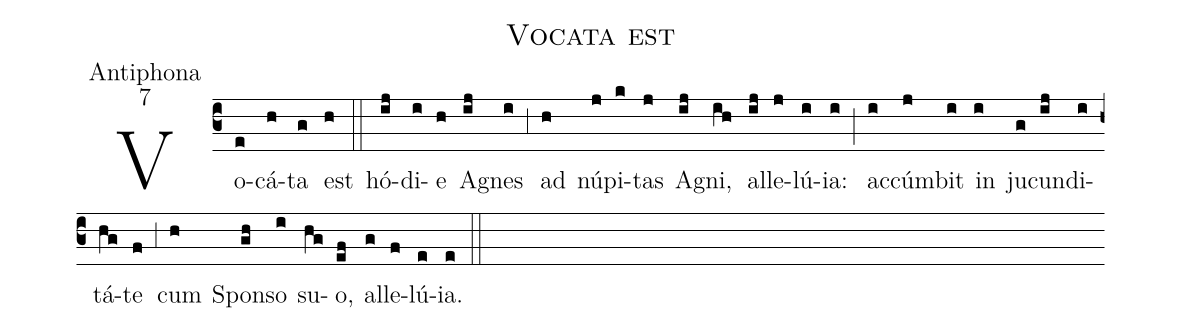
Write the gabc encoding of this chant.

name:Vocata est;
office-part:Antiphona;
mode:7;
%%
(c3) Vo(e)cá(h)ta(g) est(h) (::)
hó(ij)di(i)e(h) A(ij)gnes(i) (,3) ad(h) nú(j)pi(k)tas(j) A(ij)gni,(ih) al(ij)le(j)lú(i)ia:(i) (;) ac(i)cúm(j)bit(i) in(i) ju(g)cun(ij)di(i)tá(hg)te(f) (,3) cum(h) Spon(gh)so(i) su(hg)o,(ef) al(g)le(f)lú(e)ia.(e) (::)
